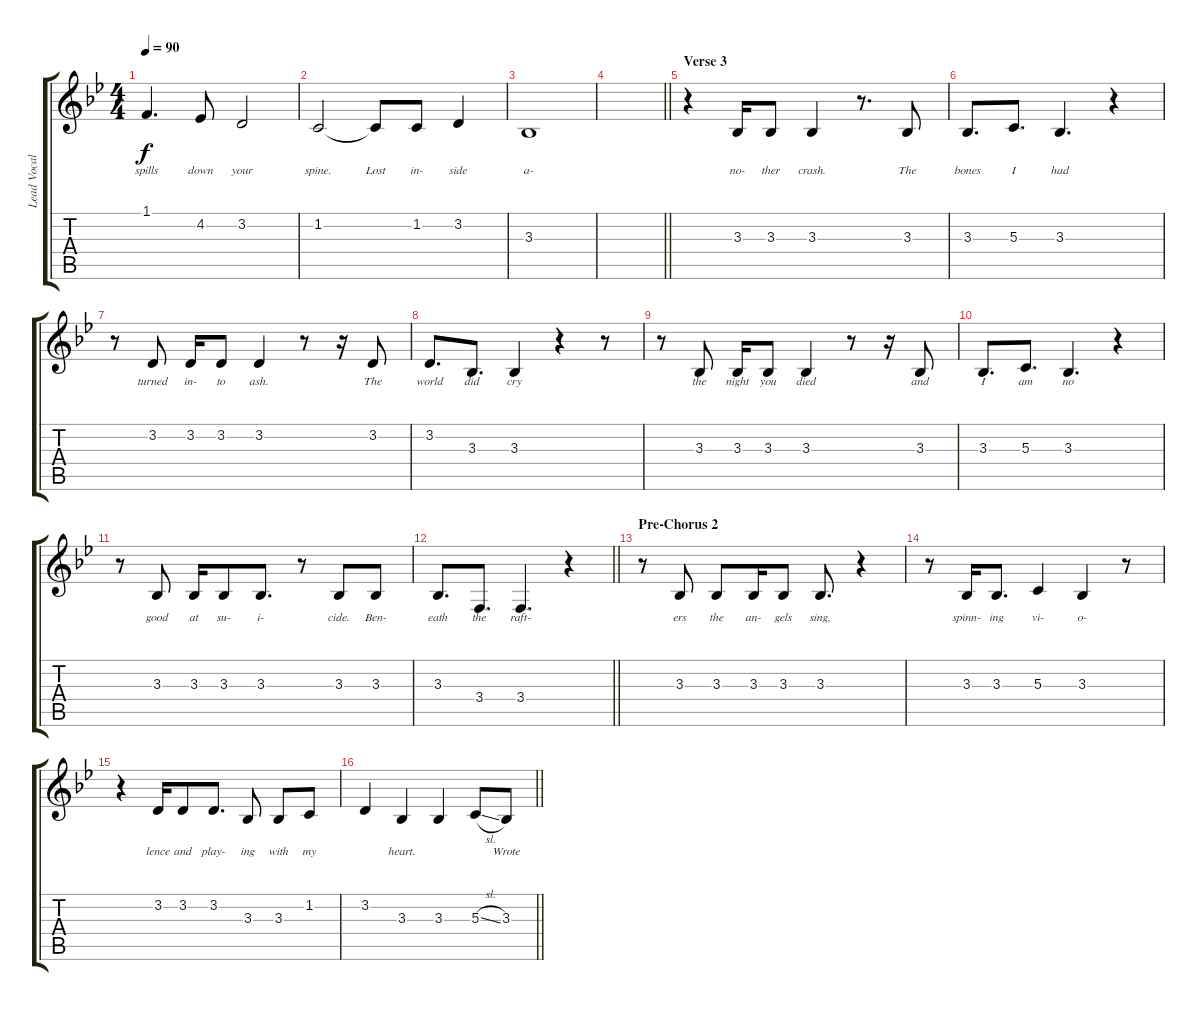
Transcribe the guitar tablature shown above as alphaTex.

\track ("Lead Vocals" "Lead Vocal") {instrument altosax}
\staff {score tabs}
\tuning (E4 B3 G3 D3 A2 E2) {hide}
\ts (4 4)
\tempo 90
\clef g2
\ks bb
1.1.4{d lyrics (0 "spills") lyrics (1 "") lyrics (2 "") lyrics (3 "") lyrics (4 "") dy f} 4.2.8{lyrics (0 "down") lyrics (1 "") lyrics (2 "") lyrics (3 "") lyrics (4 "")} 3.2.2{lyrics (0 "your") lyrics (1 "") lyrics (2 "") lyrics (3 "") lyrics (4 "")} |
1.2.2{lyrics (0 "spine.") lyrics (1 "") lyrics (2 "") lyrics (3 "") lyrics (4 "")} 1.2{t}.8{lyrics (0 "Lost") lyrics (1 "") lyrics (2 "") lyrics (3 "") lyrics (4 "")} 1.2.8{lyrics (0 "in-") lyrics (1 "") lyrics (2 "") lyrics (3 "") lyrics (4 "")} 3.2.4{lyrics (0 "side") lyrics (1 "") lyrics (2 "") lyrics (3 "") lyrics (4 "")} |
3.3.1{lyrics (0 "a-") lyrics (1 "") lyrics (2 "") lyrics (3 "") lyrics (4 "")} |
\barLineRight lightlight
|
\section ("" "Verse 3")
r.4 3.3.16{lyrics (0 "no-") lyrics (1 "") lyrics (2 "") lyrics (3 "") lyrics (4 "")} 3.3.8{lyrics (0 "ther") lyrics (1 "") lyrics (2 "") lyrics (3 "") lyrics (4 "")} 3.3.4{lyrics (0 "crash.") lyrics (1 "") lyrics (2 "") lyrics (3 "") lyrics (4 "")} r.8{d} 3.3.8{lyrics (0 "The") lyrics (1 "") lyrics (2 "") lyrics (3 "") lyrics (4 "")} |
3.3.8{d lyrics (0 "bones") lyrics (1 "") lyrics (2 "") lyrics (3 "") lyrics (4 "")} 5.3.8{d lyrics (0 "I") lyrics (1 "") lyrics (2 "") lyrics (3 "") lyrics (4 "")} 3.3.4{d lyrics (0 "had") lyrics (1 "") lyrics (2 "") lyrics (3 "") lyrics (4 "")} r.4 |
r.8 3.2.8{lyrics (0 "turned") lyrics (1 "") lyrics (2 "") lyrics (3 "") lyrics (4 "")} 3.2.16{lyrics (0 "in-") lyrics (1 "") lyrics (2 "") lyrics (3 "") lyrics (4 "")} 3.2.8{lyrics (0 "to") lyrics (1 "") lyrics (2 "") lyrics (3 "") lyrics (4 "")} 3.2.4{lyrics (0 "ash.") lyrics (1 "") lyrics (2 "") lyrics (3 "") lyrics (4 "")} r.8 r.16 3.2.8{lyrics (0 "The") lyrics (1 "") lyrics (2 "") lyrics (3 "") lyrics (4 "")} |
3.2.8{d lyrics (0 "world") lyrics (1 "") lyrics (2 "") lyrics (3 "") lyrics (4 "")} 3.3.8{d lyrics (0 "did") lyrics (1 "") lyrics (2 "") lyrics (3 "") lyrics (4 "")} 3.3.4{lyrics (0 "cry") lyrics (1 "") lyrics (2 "") lyrics (3 "") lyrics (4 "")} r.4 r.8 |
r.8 3.3.8{lyrics (0 "the") lyrics (1 "") lyrics (2 "") lyrics (3 "") lyrics (4 "")} 3.3.16{lyrics (0 "night") lyrics (1 "") lyrics (2 "") lyrics (3 "") lyrics (4 "")} 3.3.8{lyrics (0 "you") lyrics (1 "") lyrics (2 "") lyrics (3 "") lyrics (4 "")} 3.3.4{lyrics (0 "died") lyrics (1 "") lyrics (2 "") lyrics (3 "") lyrics (4 "")} r.8 r.16 3.3.8{lyrics (0 "and") lyrics (1 "") lyrics (2 "") lyrics (3 "") lyrics (4 "")} |
3.3.8{d lyrics (0 "I") lyrics (1 "") lyrics (2 "") lyrics (3 "") lyrics (4 "")} 5.3.8{d lyrics (0 "am") lyrics (1 "") lyrics (2 "") lyrics (3 "") lyrics (4 "")} 3.3.4{d lyrics (0 "no") lyrics (1 "") lyrics (2 "") lyrics (3 "") lyrics (4 "")} r.4 |
r.8 3.3.8{lyrics (0 "good") lyrics (1 "") lyrics (2 "") lyrics (3 "") lyrics (4 "")} 3.3.16{lyrics (0 "at") lyrics (1 "") lyrics (2 "") lyrics (3 "") lyrics (4 "")} 3.3.8{lyrics (0 "su-") lyrics (1 "") lyrics (2 "") lyrics (3 "") lyrics (4 "")} 3.3.8{d lyrics (0 "i-") lyrics (1 "") lyrics (2 "") lyrics (3 "") lyrics (4 "")} r.8 3.3.8{lyrics (0 "cide.") lyrics (1 "") lyrics (2 "") lyrics (3 "") lyrics (4 "")} 3.3.8{lyrics (0 "Ben-") lyrics (1 "") lyrics (2 "") lyrics (3 "") lyrics (4 "")} |
\barLineRight lightlight
3.3.8{d lyrics (0 "eath") lyrics (1 "") lyrics (2 "") lyrics (3 "") lyrics (4 "")} 3.4.8{d lyrics (0 "the") lyrics (1 "") lyrics (2 "") lyrics (3 "") lyrics (4 "")} 3.4.4{d lyrics (0 "raft-") lyrics (1 "") lyrics (2 "") lyrics (3 "") lyrics (4 "")} r.4 |
\section ("" "Pre-Chorus 2")
r.8 3.3.8{lyrics (0 "ers") lyrics (1 "") lyrics (2 "") lyrics (3 "") lyrics (4 "")} 3.3.8{lyrics (0 "the") lyrics (1 "") lyrics (2 "") lyrics (3 "") lyrics (4 "")} 3.3.16{lyrics (0 "an-") lyrics (1 "") lyrics (2 "") lyrics (3 "") lyrics (4 "")} 3.3.8{lyrics (0 "gels") lyrics (1 "") lyrics (2 "") lyrics (3 "") lyrics (4 "")} 3.3.8{d lyrics (0 "sing,") lyrics (1 "") lyrics (2 "") lyrics (3 "") lyrics (4 "")} r.4 |
r.8 3.3.16{lyrics (0 "spinn-") lyrics (1 "") lyrics (2 "") lyrics (3 "") lyrics (4 "")} 3.3.8{d lyrics (0 "ing") lyrics (1 "") lyrics (2 "") lyrics (3 "") lyrics (4 "")} 5.3.4{lyrics (0 "vi-") lyrics (1 "") lyrics (2 "") lyrics (3 "") lyrics (4 "")} 3.3.4{lyrics (0 "o-") lyrics (1 "") lyrics (2 "") lyrics (3 "") lyrics (4 "")} r.8 |
r.4 3.2.16{lyrics (0 "lence") lyrics (1 "") lyrics (2 "") lyrics (3 "") lyrics (4 "")} 3.2.8{lyrics (0 "and") lyrics (1 "") lyrics (2 "") lyrics (3 "") lyrics (4 "")} 3.2.8{d lyrics (0 "play-") lyrics (1 "") lyrics (2 "") lyrics (3 "") lyrics (4 "")} 3.3.8{lyrics (0 "ing") lyrics (1 "") lyrics (2 "") lyrics (3 "") lyrics (4 "")} 3.3.8{lyrics (0 "with") lyrics (1 "") lyrics (2 "") lyrics (3 "") lyrics (4 "")} 1.2.8{lyrics (0 "my") lyrics (1 "") lyrics (2 "") lyrics (3 "") lyrics (4 "")} |
\barLineRight lightlight
3.2.4{lyrics (0 "") lyrics (1 "") lyrics (2 "") lyrics (3 "") lyrics (4 "")} 3.3.4{lyrics (0 "heart.") lyrics (1 "") lyrics (2 "") lyrics (3 "") lyrics (4 "")} 3.3.4{lyrics (0 "") lyrics (1 "") lyrics (2 "") lyrics (3 "") lyrics (4 "")} 5.3{sl}.8{lyrics (0 "") lyrics (1 "") lyrics (2 "") lyrics (3 "") lyrics (4 "")} 3.3.8{lyrics (0 "Wrote") lyrics (1 "") lyrics (2 "") lyrics (3 "") lyrics (4 "")}
